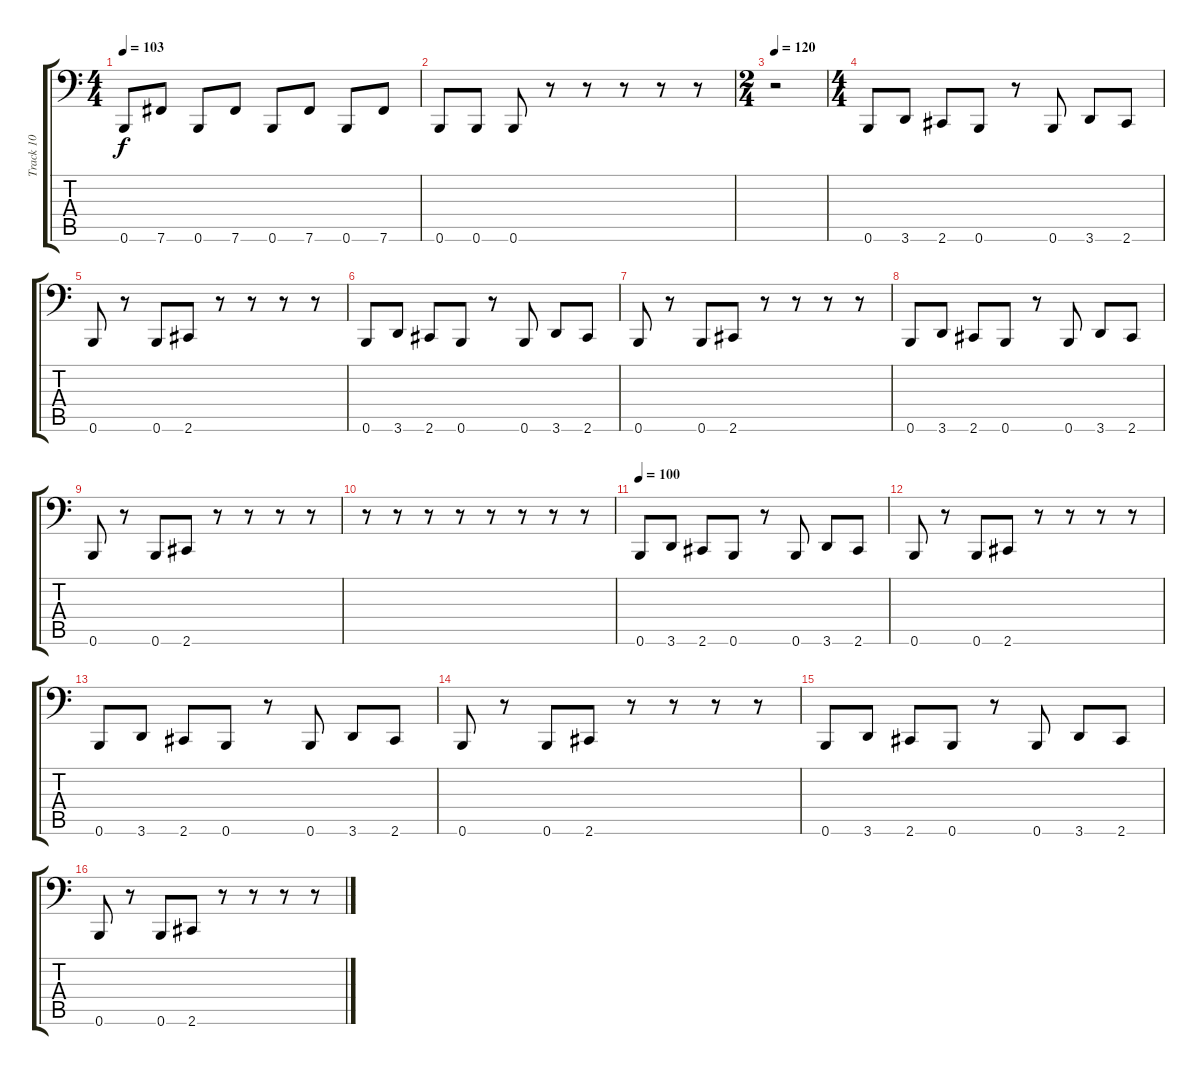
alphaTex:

\track ("Track 10" "Track 10") {instrument electricbassfinger}
\staff {score tabs}
\tuning (E4 B3 E2 B1 Gb1 B0) {hide}
\ts (4 4)
\tempo 103
\clef f4
\ks c
0.6.8{dy f} 7.6.8 0.6.8 7.6.8 0.6.8 7.6.8 0.6.8 7.6.8 |
0.6.8 0.6.8 0.6.8 r.8 r.8 r.8 r.8 r.8 |
\ts (2 4)
\tempo 120
r.2 |
\ts (4 4)
0.6.8 3.6.8 2.6.8 0.6.8 r.8 0.6.8 3.6.8 2.6.8 |
0.6.8 r.8 0.6.8 2.6.8 r.8 r.8 r.8 r.8 |
0.6.8 3.6.8 2.6.8 0.6.8 r.8 0.6.8 3.6.8 2.6.8 |
0.6.8 r.8 0.6.8 2.6.8 r.8 r.8 r.8 r.8 |
0.6.8 3.6.8 2.6.8 0.6.8 r.8 0.6.8 3.6.8 2.6.8 |
0.6.8 r.8 0.6.8 2.6.8 r.8 r.8 r.8 r.8 |
r.8 r.8 r.8 r.8 r.8 r.8 r.8 r.8 |
\tempo 100
0.6.8 3.6.8 2.6.8 0.6.8 r.8 0.6.8 3.6.8 2.6.8 |
0.6.8 r.8 0.6.8 2.6.8 r.8 r.8 r.8 r.8 |
0.6.8 3.6.8 2.6.8 0.6.8 r.8 0.6.8 3.6.8 2.6.8 |
0.6.8 r.8 0.6.8 2.6.8 r.8 r.8 r.8 r.8 |
0.6.8 3.6.8 2.6.8 0.6.8 r.8 0.6.8 3.6.8 2.6.8 |
0.6.8 r.8 0.6.8 2.6.8 r.8 r.8 r.8 r.8
